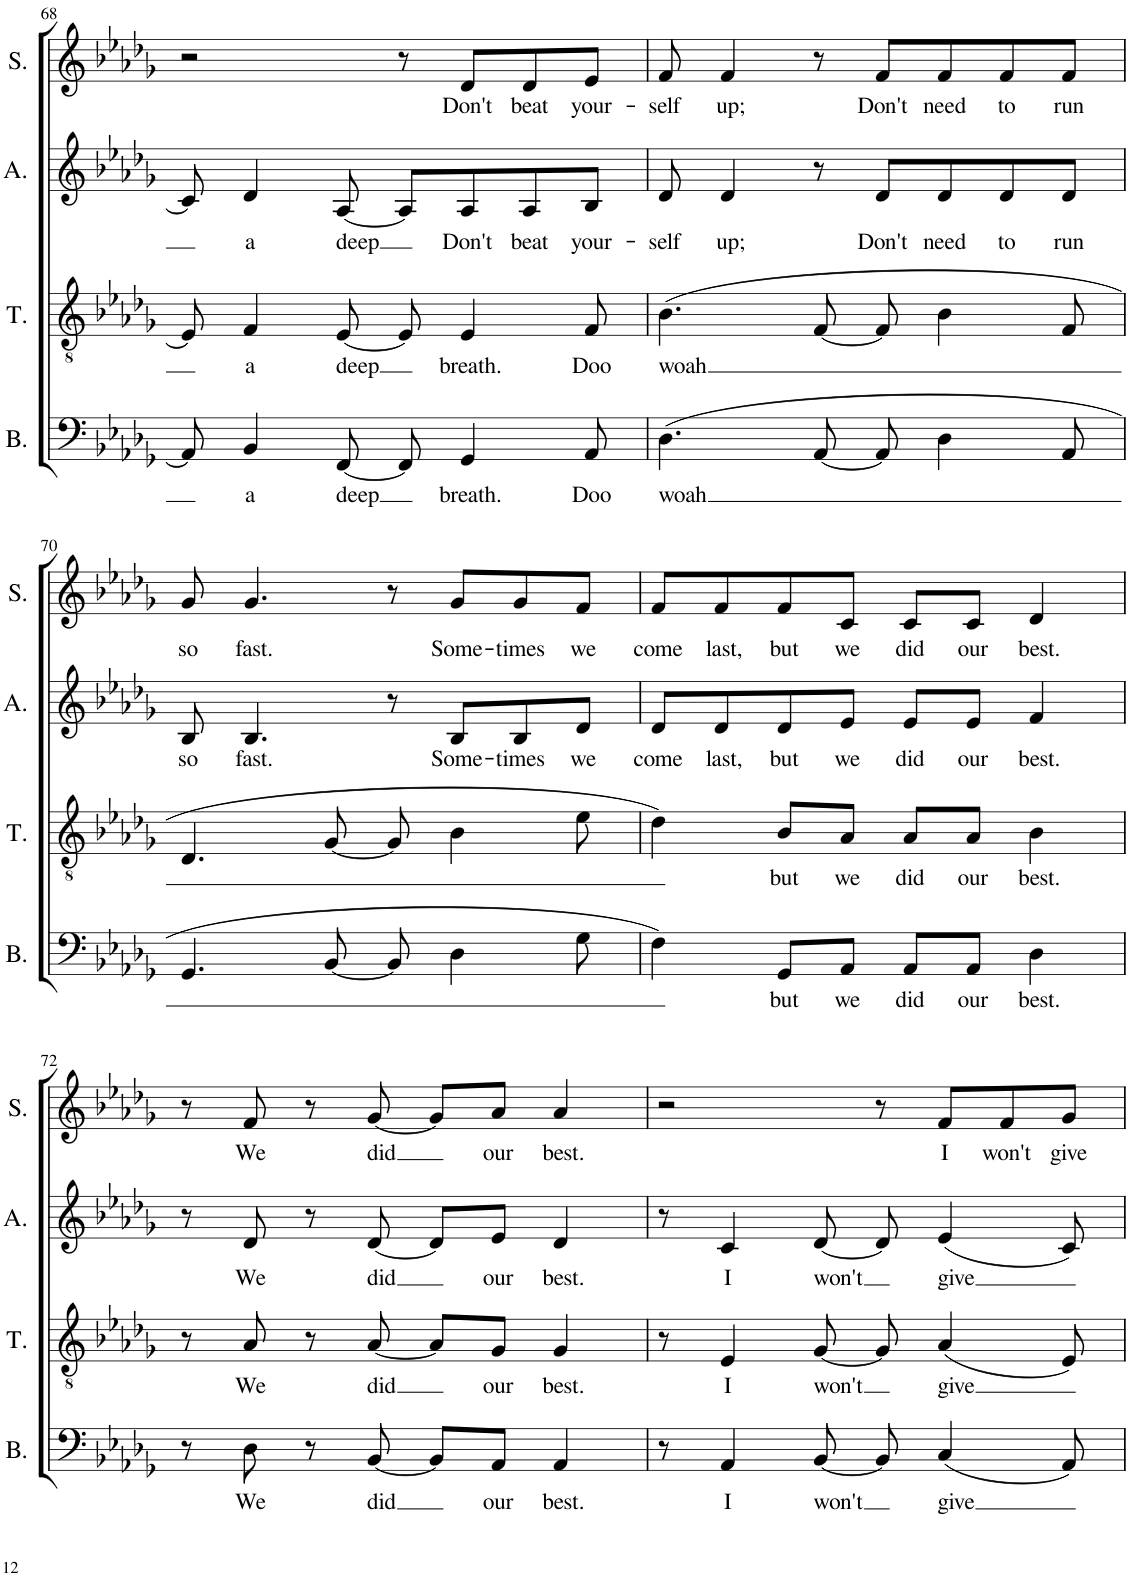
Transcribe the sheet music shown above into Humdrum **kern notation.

**kern	**text	**kern	**text	**kern	**text	**kern	**text
*part4	*part4	*part3	*part3	*part2	*part2	*part1	*part1
*staff4	*staff4	*staff3	*staff3	*staff2	*staff2	*staff1	*staff1
*I"Bass	*	*I"Tenor	*	*I"Alto	*	*I"Soprano	*
*I'B.	*	*I'T.	*	*I'A.	*	*I'S.	*
!!LO:PB:g=z
*clefF4	*	*clefGv2	*	*clefG2	*	*clefG2	*
*k[b-e-a-d-g-]	*	*k[b-e-a-d-g-]	*	*k[b-e-a-d-g-]	*	*k[b-e-a-d-g-]	*
*M4/4	*	*M4/4	*	*M4/4	*	*M4/4	*
=68	=68	=68	=68	=68	=68	=68	=68
8AA-/]	.	8E-/]	.	8c/]	.	2r	.
!	!LO:LY:b	!	!LO:LY:b	!	!LO:LY:b	!	!
4BB-/	a	4F/	a	4d-/	a	.	.
!	!LO:LY:b	!	!LO:LY:b	!	!LO:LY:b	!	!
[8FF/	deep	[8E-/	deep	[8A-/	deep	.	.
8FF/]	.	8E-/]	.	8A-/L]	.	8r	.
!	!LO:LY:b	!	!LO:LY:b	!	!LO:LY:b	!	!LO:LY:b
4GG-/	breath.	4E-/	breath.	8A-/	Don't	8d-/L	Don't
!	!	!	!	!	!LO:LY:b	!	!LO:LY:b
.	.	.	.	8A-/	beat	8d-/	beat
!	!LO:LY:b	!	!LO:LY:b	!	!LO:LY:b	!	!LO:LY:b
8AA-/	Doo	8F/	Doo	8B-/J	your-	8e-/J	your-
=69	=69	=69	=69	=69	=69	=69	=69
!	!LO:LY:b	!	!LO:LY:b	!	!LO:LY:b	!	!LO:LY:b
(4.D-\	woah	(4.B-\	woah	8d-/	-self	8f/	-self
!	!	!	!	!	!LO:LY:b	!	!LO:LY:b
.	.	.	.	4d-/	up;	4f/	up;
[8AA-/	.	[8F/	.	8r	.	8r	.
!	!	!	!	!	!LO:LY:b	!	!LO:LY:b
8AA-/]	.	8F/]	.	8d-/L	Don't	8f/L	Don't
!	!	!	!	!	!LO:LY:b	!	!LO:LY:b
4D-\	.	4B-\	.	8d-/	need	8f/	need
!	!	!	!	!	!LO:LY:b	!	!LO:LY:b
.	.	.	.	8d-/	to	8f/	to
!	!	!	!	!	!LO:LY:b	!	!LO:LY:b
8AA-/	.	8F/	.	8d-/J	run	8f/J	run
!!LO:LB:g=z
=70	=70	=70	=70	=70	=70	=70	=70
!	!	!	!	!	!LO:LY:b	!	!LO:LY:b
4.GG-/	.	4.D-/	.	8B-/	so	8g-/	so
!	!	!	!	!	!LO:LY:b	!	!LO:LY:b
.	.	.	.	4.B-/	fast.	4.g-/	fast.
[8BB-/	.	[8G-/	.	.	.	.	.
8BB-/]	.	8G-/]	.	8r	.	8r	.
!	!	!	!	!	!LO:LY:b	!	!LO:LY:b
4D-\	.	4B-\	.	8B-/L	Some-	8g-/L	Some-
!	!	!	!	!	!LO:LY:b	!	!LO:LY:b
.	.	.	.	8B-/	-times	8g-/	-times
!	!	!	!	!	!LO:LY:b	!	!LO:LY:b
8G-\	.	8e-\	.	8d-/J	we	8f/J	we
=71	=71	=71	=71	=71	=71	=71	=71
!	!	!	!	!	!LO:LY:b	!	!LO:LY:b
4F\)	.	4d-\)	.	8d-/L	come	8f/L	come
!	!	!	!	!	!LO:LY:b	!	!LO:LY:b
.	.	.	.	8d-/	last,	8f/	last,
!	!LO:LY:b	!	!LO:LY:b	!	!LO:LY:b	!	!LO:LY:b
8GG-/L	but	8B-/L	but	8d-/	but	8f/	but
!	!LO:LY:b	!	!LO:LY:b	!	!LO:LY:b	!	!LO:LY:b
8AA-/J	we	8A-/J	we	8e-/J	we	8c/J	we
!	!LO:LY:b	!	!LO:LY:b	!	!LO:LY:b	!	!LO:LY:b
8AA-/L	did	8A-/L	did	8e-/L	did	8c/L	did
!	!LO:LY:b	!	!LO:LY:b	!	!LO:LY:b	!	!LO:LY:b
8AA-/J	our	8A-/J	our	8e-/J	our	8c/J	our
!	!LO:LY:b	!	!LO:LY:b	!	!LO:LY:b	!	!LO:LY:b
4D-\	best.	4B-\	best.	4f/	best.	4d-/	best.
!!LO:LB:g=z
=72	=72	=72	=72	=72	=72	=72	=72
8r	.	8r	.	8r	.	8r	.
!	!LO:LY:b	!	!LO:LY:b	!	!LO:LY:b	!	!LO:LY:b
8D-\	We	8A-/	We	8d-/	We	8f/	We
8r	.	8r	.	8r	.	8r	.
!	!LO:LY:b	!	!LO:LY:b	!	!LO:LY:b	!	!LO:LY:b
[8BB-/	did	[8A-/	did	[8d-/	did	[8g-/	did
8BB-/L]	.	8A-/L]	.	8d-/L]	.	8g-/L]	.
!	!LO:LY:b	!	!LO:LY:b	!	!LO:LY:b	!	!LO:LY:b
8AA-/J	our	8G-/J	our	8e-/J	our	8a-/J	our
!	!LO:LY:b	!	!LO:LY:b	!	!LO:LY:b	!	!LO:LY:b
4AA-/	best.	4G-/	best.	4d-/	best.	4a-/	best.
=73	=73	=73	=73	=73	=73	=73	=73
8r	.	8r	.	8r	.	2r	.
!	!LO:LY:b	!	!LO:LY:b	!	!LO:LY:b	!	!
4AA-/	I	4E-/	I	4c/	I	.	.
!	!LO:LY:b	!	!LO:LY:b	!	!LO:LY:b	!	!
[8BB-/	won't	[8G-/	won't	[8d-/	won't	.	.
8BB-/]	.	8G-/]	.	8d-/]	.	8r	.
!	!LO:LY:b	!	!LO:LY:b	!	!LO:LY:b	!	!LO:LY:b
(4C/	give	(4A-/	give	(4e-/	give	8f/L	I
!	!	!	!	!	!	!	!LO:LY:b
.	.	.	.	.	.	8f/	won't
!	!	!	!	!	!	!	!LO:LY:b
8AA-/)	.	8E-/)	.	8c/)	.	8g-/J	give
=	=	=	=	=	=	=	=
*-	*-	*-	*-	*-	*-	*-	*-
